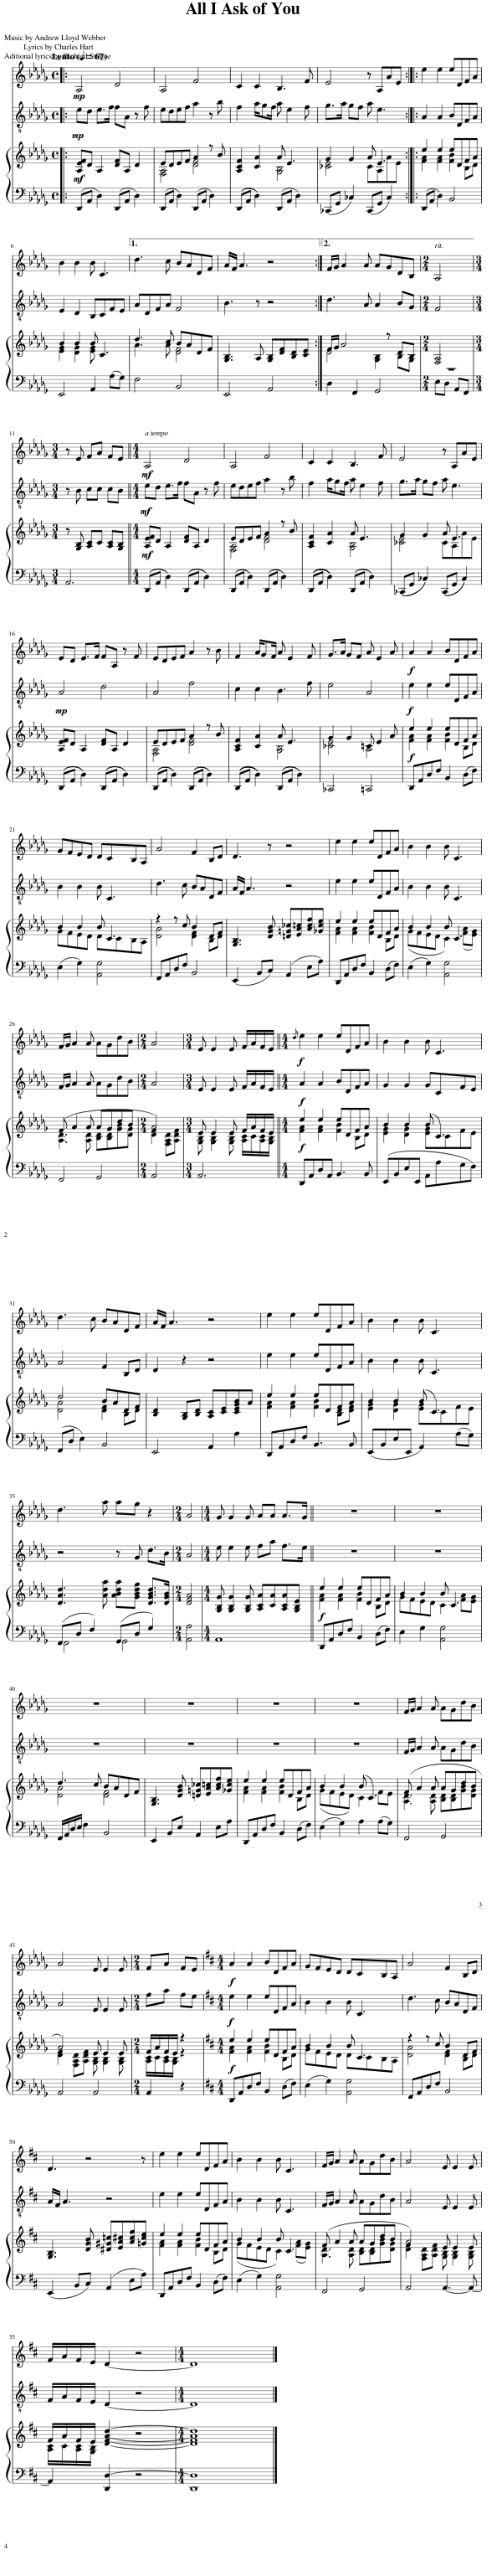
X:1
%%score 1 2 { ( 3 5 ) | ( 4 6 ) }
L:1/8
Q:1/4=67
M:4/4
I:linebreak $
K:Db
V:1 treble
V:2 treble-8
V:3 treble
V:5 treble
V:4 bass
V:6 bass
V:1
|:!mp! A,4 D4 | A,4 F4 | C2 C2 B,3 F | E4 z A,AE :: e2 e2 eDFA |$ %5
 B2 B2 B C3 |1 d3 c BADF | A/F/ A3 z4 :|2 F/G/ A2 A AGDB, |[M:2/4] A,4 ||$ %10
[M:3/4] z E FA FE ||[M:4/4]!mf! A,4 D4 | A,4 F4 | C2 C2 B,3 F | E4 z A,AE |$ %15
 ED E>F FA, z F | EDEF A2 z B | F2 A/GF/ A E2 F | G>A GF A E2 A |!f! A2 A2 BDFA |$ %20
 GFED DCB,A, | A4 F2 B,D | D3 z z4 | e2 e2 eDFA | B2 B2 B C3 |$ %25
 F/G/ A2 A AGdB |[M:2/4] A4 |[M:3/4] E E2 E F/A/F/E/ ||[M:4/4]!f!{/d} e2 e2 eDFA | B2 B2 B C3 |$ %30
 d3 c BADF | A/F/ A3 z4 | e2 e2 eDFA | B2 B2 B C3 |$ d3 a ag z2 | %35
[M:2/4] A4 |[M:4/4] G G2 G AA A>G || z8 | z8 |$ z8 | %40
 z8 | z8 | z8 | F/G/ A2 A AGdB |$ A4 E E2 E | %45
[M:2/4] FA FE |[K:D][M:4/4]!f! A2 A2 BDFA | GFED DCB,A, | A4 F2 B,D |$ D3 z4 z | %50
 e2 e2 eDFA | B2 B2 B C3 | F/G/ A2 A AGdB | A4 E E2 E |$ F/A/F/E/ D2- z4 | %55
[M:4/4] D8 |] %56
V:2
|:!mp! ed e>f fA z f | edef a2 z b | f2 a/gf/ a e2 f | g>a gf a e3 :: A2 A2 BDFA |$ %5
 E2 D2 B,CFE |1 ADFA F4 | B3 z z4 :|2 d3 A A2 BG |[M:2/4] F4 ||$ %10
[M:3/4] z B cc cB ||[M:4/4]!mf! ed e>f fA z f | edef a2 z b | f2 a/gf/ a e2 f | g>a gf a e3 |$ %15
!mp! A4 d4 | A4 f4 | c2 c2 B3 f | e4 A4 |!f! e2 e2 eDFA |$ %20
 B2 B2 B C3 | d3 c BADF | A/F/ A3 z4 | e2 e2 eDFA | B2 B2 B C3 |$ %25
 F/G/ A2 A AGdB |[M:2/4] A4 |[M:3/4] E E2 E F/A/F/E/ ||[M:4/4]!f! A2 A2 BDFA | G2 G2 GCFE |$ %30
 A4 F2 B,D | D2 z2 z4 | e2 e2 eDFA | B2 B2 B C3 |$ z4 z G d>B | %35
[M:2/4] A4 |[M:4/4] e e2 e fa f>e || z8 | z8 |$ z8 | %40
 z8 | z8 | z8 | F/G/ A2 A AGdB |$ A4 E E2 E | %45
[M:2/4] fa fe |[K:D][M:4/4]!f! e2 e2 eDFA | B2 B2 B C3 | d3 c BADF |$ A/F/ A3 z4 | %50
 e2 e2 eDFA | B2 B2 B C3 | F/G/ A2 A AGdB | A4 E E2 E |$ F/A/F/E/ D2- z4 | %55
[M:4/4] D8 |] %56
V:3
|:!mf! [A,EF]D A,2 [DF]A, D2 | EDEF A2 z B | [A,CF]2 [CA]2 A E3 | G2 G2 A E3 :: e2 e2 eDFA |$ %5
 B2 B2 B C3 |1 d3 c BADF | [G,B,]3 A, [G,B,][DF][B,D][CE] :|2 F/G/ A4 z DB, |[M:2/4] [F,A,]4 ||$ %10
[M:3/4] z [G,B,] [A,C]C [A,C][G,B,] ||[M:4/4] [A,EF]D A,2 [DF]A, D2 | EDEF A2 z B | [A,CF]2 [CA]2 A E3 | G2 G2 A E3 |$ %15
 [A,EF]D A,2 [DF]A, D2 | EDEF A2 z B | [A,CF]2 [CA]2 A E3 | G2 G2 =C E2 A |!f! e2 e2 eDFA |$ %20
 B2 B2 B C3 | z2 z c B2 DF | [G,B,]3 [DGB] [=D=G_c][EA=c][Acf][_Gce] | e2 e2 eDFA | B2 B2 B C3 |$ %25
 (F A2 A AGdB |[M:2/4] A4) |[M:3/4] E E2 E F/A/F/E/ ||[M:4/4]!f! e2 e2 eDFA | B2 B2 (B C3) |$ %30
 d4 BADF | [B,D]2 [G,B,][B,D] [A,C][CE][CEGB]A | e2 e2 eDFA | B2 B2 (B C3) |$ [DAd]3 [Ada] [ABda][GBdg] [DGBd]>[DGB] | %35
[M:2/4] [DFA]4 |[M:4/4] [G,B,G] [G,B,G]2 [G,B,G] [A,CA][CA][A,CA][G,B,E] ||!f! e2 e2 eDFA | B2 B2 B C3 |$ d3 c BADF | %40
 [G,B,]3 [DGB] [=D=G_c][EA=c][Acf][_Gce] | e2 e2 eDFA | B2 B2 (B C3) | (F A2 A AGdB |$ A4) E E2 E | %45
[M:2/4] F/A/F/E/ z2 |[K:D][M:4/4]!f! e2 e2 eDFA | B2 B2 B C3 | z2 z c B2 DF |$ [G,B,]3 [DGB] [^D^G=c][EA^c][Acf][=Gce] | %50
 e2 e2 eDFA | B2 B2 B C3 | (F A2 A AGdB | A4) E E2 E |$ F/A/F/E/ [DFAd]2- z4 | %55
[M:4/4] [DFAd]8 |] %56
V:4
|: (D,,A,, D,2) (D,,A,, D,2) | (D,,A,, D,2) (D,,A,, D,2) | ((D,,A,, D,2)) (D,,A,, D,2) | (_C,,G,, _C,2) (C,,G,, C,2) :: (D,,A,, D,2) B,,4 |$ %5
 E,,4 A,,2 (A,G,) |1 F,4 B,,4 | E,,4 A,,4 :|2 D,2 F,,2 G,,4 |[M:2/4] E,D, A,,F,, ||$ %10
[M:3/4] A,,6 ||[M:4/4]!mf! ((D,,A,, D,2)) ((D,,A,, D,2)) | ((D,,A,, D,2)) ((D,,A,, D,2)) | ((((D,,A,, D,2)))) ((D,,A,, D,2)) | ((_C,,G,, _C,2)) ((C,,G,, C,2)) |$ %15
 ((D,,A,, D,2)) ((D,,A,, D,2)) | ((D,,A,, D,2)) ((D,,A,, D,2)) | ((((D,,A,, D,2)))) ((D,,A,, D,2)) | _C,,4 =C,,4 | D,,A,,D,F, B,,2 (D,F,) |$ %20
 (E,2 G,2) [A,,G,]4 | F,,A,,D,F, B,,4 | (E,,2 B,,C,) (A,,2 E,A,) | D,,A,,D,F, B,,2 (D,F,) | (E,2 G,2) [A,,G,]4 |$ %25
 F,,4 G,,4 |[M:2/4] A,,4 |[M:3/4] A,,6 ||[M:4/4] D,,A,,D,A,, B,,3 B,, | (E,,B,,E,E,, A,,A,G,F,) |$ %30
 (F,,D, E,2) B,,4 | E,,4 A,,2 A,2 | D,,A,,D,F, B,,3 B,, | (E,,B,,E,E,, A,,2) (A,G,) |$ (F,,D, F,2) (G,,D, G,2) | %35
[M:2/4] [A,,A,]4 |[M:4/4] A,,8 || D,,A,,D,F, B,,2 (D,F,) | E,2 G,2 [A,,G,]4 |$ F,,/A,,/D,/E,/ F,2 B,,4 | %40
 E,,2 B,,E, A,,2 E,A, | D,,A,,D,F, B,,2 (D,F,) | (E,2 G,2) A,2 (A,G,) | F,,4 G,,4 |$ A,,4 A,,4 | %45
[M:2/4] A,,2 z2 |[K:D][M:4/4] D,,A,,D,F, B,,2 (D,F,) | (E,2 G,2) [A,,G,]4 | F,,A,,D,F, B,,4 |$ (E,,2 B,,C,) (A,,2 E,A,) | %50
 D,,A,,D,F, B,,2 (D,F,) | (E,2 G,2) [A,,G,]4 | F,,4 G,,4 | A,,4 A,,3- A,,- |$ A,,2 [D,,D,-]2 z4 | %55
[M:4/4] [D,,D,]8 |] %56
V:5
|: x8 | [F,A,]4 [DF]4 | x4 [G,B,]4 | [_CE]4 CA,AE :: [FA]2 [FA]2 [FB]2 B,D |$ %5
 [EG]2 [DG]2 [EG] x3 |1 A3 A [DF]4 | x8 :|2 D4 [G,B,]2 B,G, |[M:2/4] z4 ||$ %10
[M:3/4] x6 ||[M:4/4] x8 | [F,A,]4 [DF]4 | x4 [G,B,]4 | [_CE]4 CA,AE |$ %15
 x8 | [F,A,]4 [DF]4 | x4 [G,B,]4 | [_CE]4 A,4 | [FA]2 [FA]2 [FB]2 B,D |$ %20
 GFED DCB,A, | [DA]4 [DF]2 B,D | x8 | [FA]2 [FA]2 [FB]2 B,D | (GFED C2) ([FA][EG]) |$ %25
 [A,D]3 [A,D] [B,D][B,D][GB][DG] |[M:2/4] [DF]2 [F,A,D][A,DF] |[M:3/4] [G,B,] [G,B,]2 [G,B,] [A,C]/C/[A,C]/[G,B,]/ ||[M:4/4] [FA]2 [FA]2 [FB]2 B,D | [EG]2 [DG]2 [EG]CFE |$ %30
 [DA]4 [DF]2 B,D | x8 | [FA]2 [FA]2 [FB]2 [B,D][DF] | [EG]2 [DG]2 [EG]CFE |$ x8 | %35
[M:2/4] x4 |[M:4/4] x8 || [FA]2 [FA]2 [FB]2 B,D | GFED C2 [FA][EG] |$ [DA]4 [DF]4 | %40
 x8 | [FA]2 [FA]2 [FB]2 B,D | (GFED) C2 FE | [A,D]3 [A,D] [B,D][B,D][GB][DG] |$ [DF]2 [F,A,D][A,DF] [G,B,] [G,B,]2 [G,B,] | %45
[M:2/4] [A,C]/C/[A,C]/[G,B,]/ z2 |[K:D][M:4/4] [FA]2 [FA]2 [FB]2 B,D | GFED DCB,A, | [DA]4 [DF]2 B,D |$ x8 | %50
 [FA]2 [FA]2 [FB]2 B,D | (GFED C2) ([FA][EG]) | [A,D]3 [A,D] [B,D][B,D][GB][DG] | [DF]2 [F,A,D][A,DF] [G,B,] [G,B,]2 [G,B,] |$ [A,C]/C/[A,C]/[G,B,]/ x6 | %55
[M:4/4] x8 |] %56
V:6
|: x8 | x8 | x8 | x8 :: x8 |$ %5
 x8 |1 x8 | x8 :|2 x8 |[M:2/4] x4 ||$ %10
[M:3/4] x6 ||[M:4/4] x8 | x8 | x8 | x8 |$ %15
 x8 | x8 | x8 | x8 | x8 |$ %20
 x8 | x8 | x8 | x8 | x8 |$ %25
 x8 |[M:2/4] x4 |[M:3/4] x6 ||[M:4/4] x8 | x8 |$ %30
 x8 | x8 | x8 | x8 |$ F,,4 G,,4 | %35
[M:2/4] x4 |[M:4/4] x8 || x8 | x8 |$ x8 | %40
 x8 | x8 | x8 | x8 |$ x8 | %45
[M:2/4] x4 |[K:D][M:4/4] x8 | x8 | x8 |$ x8 | %50
 x8 | x8 | x8 | x8 |$ x8 | %55
[M:4/4] x8 |] %56
